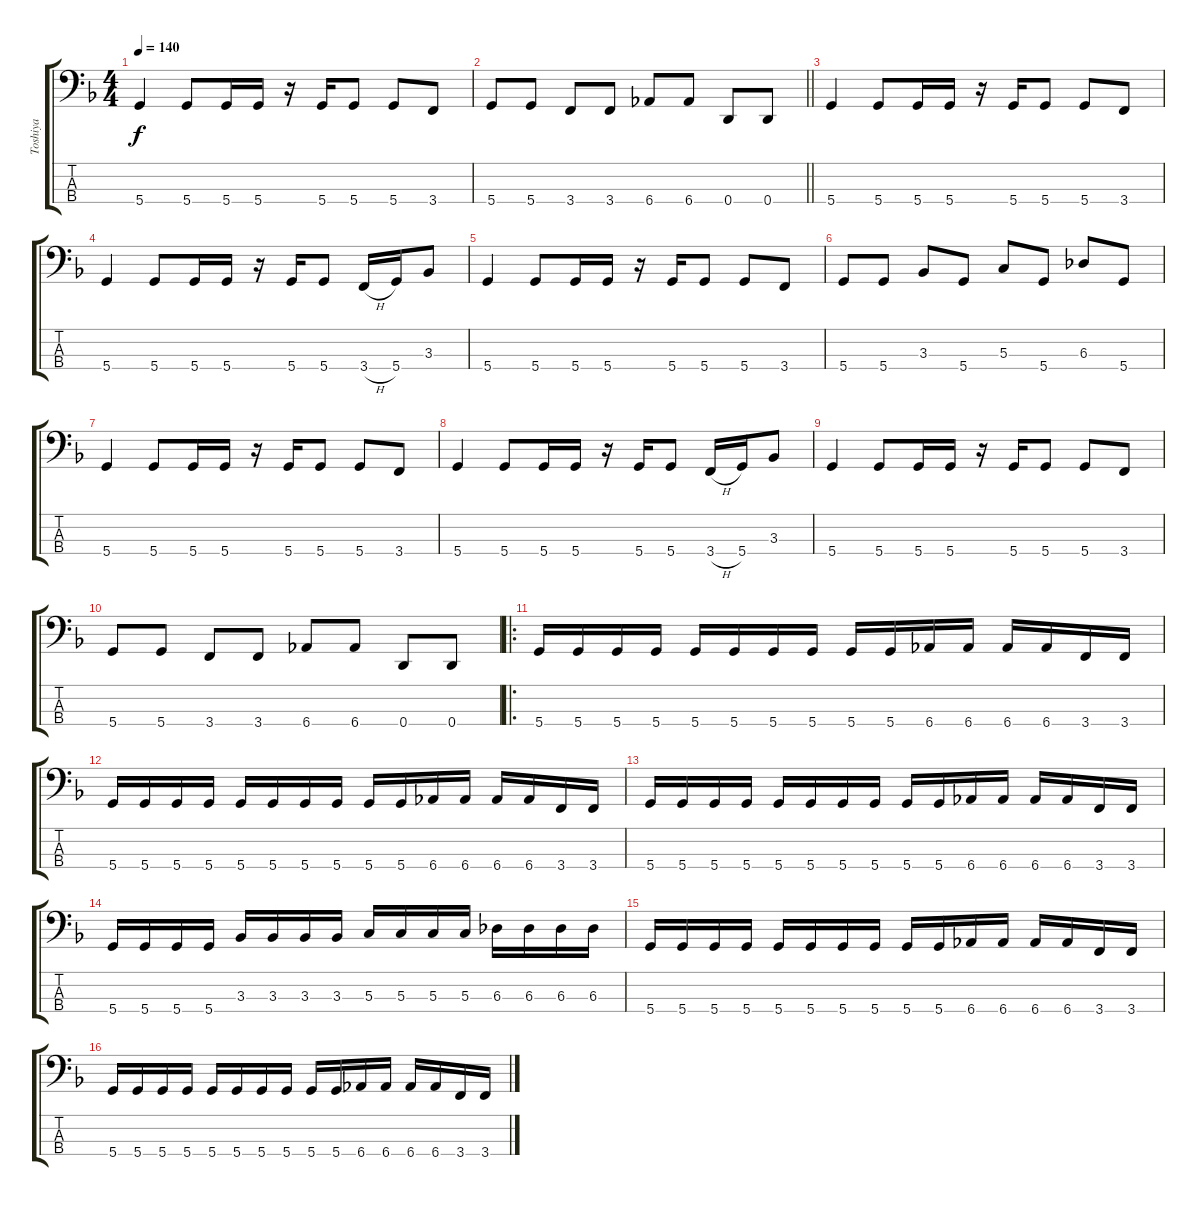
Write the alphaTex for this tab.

\track ("Toshiya" "Toshiya") {instrument electricbasspick}
\staff {score tabs}
\tuning (F2 C2 G1 D1) {hide}
\ts (4 4)
\tempo 140
\clef f4
\ks dminor
5.4.4{dy f} 5.4.8 5.4.16 5.4.16 r.16 5.4.16 5.4.8 5.4.8 3.4.8 |
\barLineRight lightlight
5.4.8 5.4.8 3.4.8 3.4.8 6.4.8 6.4.8 0.4.8 0.4.8 |
5.4.4 5.4.8 5.4.16 5.4.16 r.16 5.4.16 5.4.8 5.4.8 3.4.8 |
5.4.4 5.4.8 5.4.16 5.4.16 r.16 5.4.16 5.4.8 3.4{h}.16 5.4.16 3.3.8 |
5.4.4 5.4.8 5.4.16 5.4.16 r.16 5.4.16 5.4.8 5.4.8 3.4.8 |
5.4.8 5.4.8 3.3.8 5.4.8 5.3.8 5.4.8 6.3.8 5.4.8 |
5.4.4 5.4.8 5.4.16 5.4.16 r.16 5.4.16 5.4.8 5.4.8 3.4.8 |
5.4.4 5.4.8 5.4.16 5.4.16 r.16 5.4.16 5.4.8 3.4{h}.16 5.4.16 3.3.8 |
5.4.4 5.4.8 5.4.16 5.4.16 r.16 5.4.16 5.4.8 5.4.8 3.4.8 |
5.4.8 5.4.8 3.4.8 3.4.8 6.4.8 6.4.8 0.4.8 0.4.8 |
\ro
5.4.16 5.4.16 5.4.16 5.4.16 5.4.16 5.4.16 5.4.16 5.4.16 5.4.16 5.4.16 6.4.16 6.4.16 6.4.16 6.4.16 3.4.16 3.4.16 |
5.4.16 5.4.16 5.4.16 5.4.16 5.4.16 5.4.16 5.4.16 5.4.16 5.4.16 5.4.16 6.4.16 6.4.16 6.4.16 6.4.16 3.4.16 3.4.16 |
5.4.16 5.4.16 5.4.16 5.4.16 5.4.16 5.4.16 5.4.16 5.4.16 5.4.16 5.4.16 6.4.16 6.4.16 6.4.16 6.4.16 3.4.16 3.4.16 |
5.4.16 5.4.16 5.4.16 5.4.16 3.3.16 3.3.16 3.3.16 3.3.16 5.3.16 5.3.16 5.3.16 5.3.16 6.3.16 6.3.16 6.3.16 6.3.16 |
5.4.16 5.4.16 5.4.16 5.4.16 5.4.16 5.4.16 5.4.16 5.4.16 5.4.16 5.4.16 6.4.16 6.4.16 6.4.16 6.4.16 3.4.16 3.4.16 |
5.4.16 5.4.16 5.4.16 5.4.16 5.4.16 5.4.16 5.4.16 5.4.16 5.4.16 5.4.16 6.4.16 6.4.16 6.4.16 6.4.16 3.4.16 3.4.16
